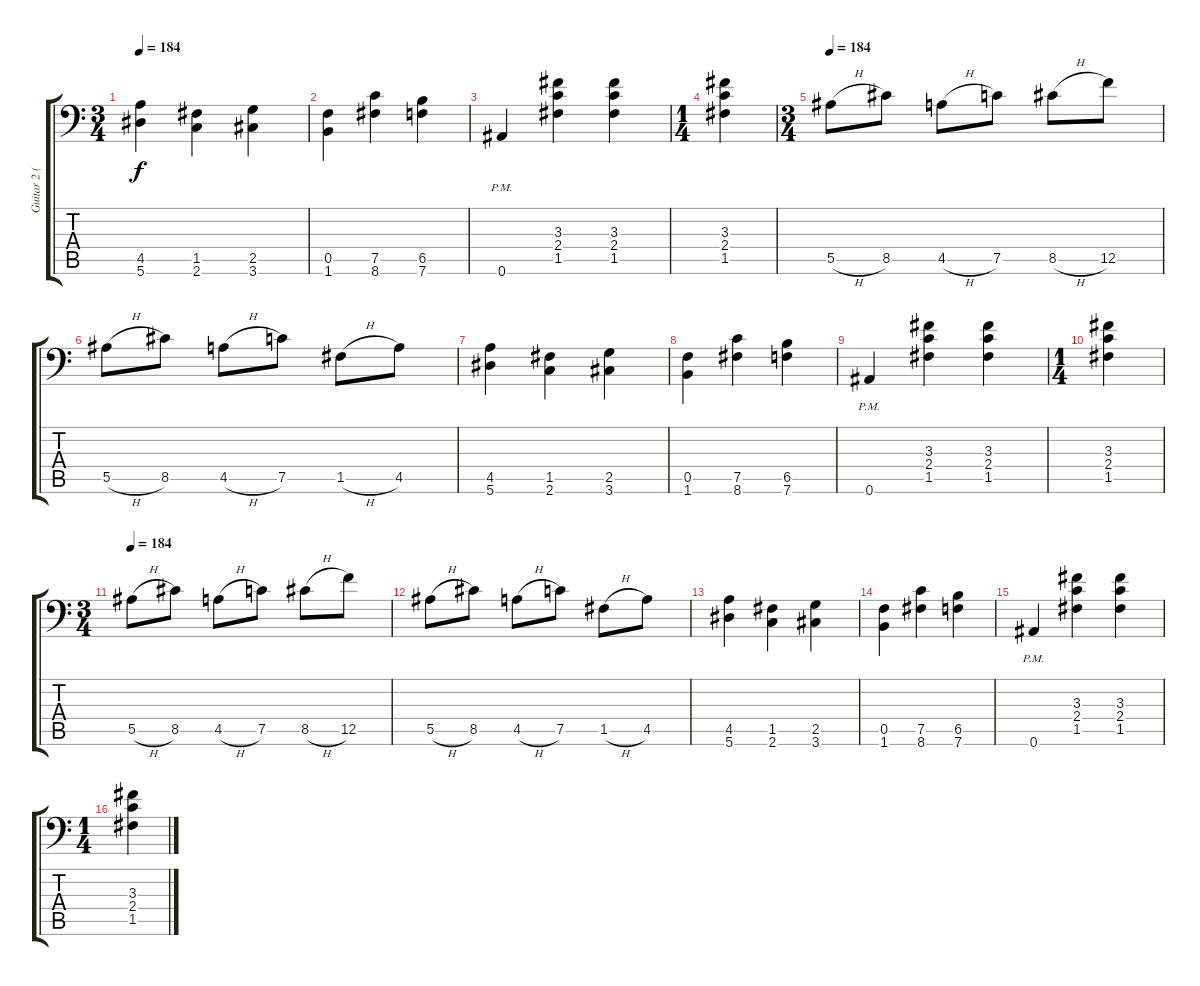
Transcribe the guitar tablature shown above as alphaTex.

\track ("Guitar 2 (Left)" "Guitar 2 (") {instrument distortionguitar}
\staff {score tabs}
\tuning (C4 G3 Eb3 Bb2 F2 Bb1) {hide}
\ts (3 4)
\tempo 184
\clef f4
\ks c
(4.5 5.6).4{dy f} (1.5 2.6).4 (2.5 3.6).4 |
(0.5 1.6).4 (7.5 8.6).4 (6.5 7.6).4 |
0.6{pm}.4 (3.3 2.4 1.5).4 (3.3 2.4 1.5).4 |
\ts (1 4)
(3.3 2.4 1.5).4 |
\ts (3 4)
\tempo 184
5.5{h}.8 8.5.8 4.5{h}.8 7.5.8 8.5{h}.8 12.5.8 |
5.5{h}.8 8.5.8 4.5{h}.8 7.5.8 1.5{h}.8 4.5.8 |
(4.5 5.6).4 (1.5 2.6).4 (2.5 3.6).4 |
(0.5 1.6).4 (7.5 8.6).4 (6.5 7.6).4 |
0.6{pm}.4 (3.3 2.4 1.5).4 (3.3 2.4 1.5).4 |
\ts (1 4)
(3.3 2.4 1.5).4 |
\ts (3 4)
\tempo 184
5.5{h}.8 8.5.8 4.5{h}.8 7.5.8 8.5{h}.8 12.5.8 |
5.5{h}.8 8.5.8 4.5{h}.8 7.5.8 1.5{h}.8 4.5.8 |
(4.5 5.6).4 (1.5 2.6).4 (2.5 3.6).4 |
(0.5 1.6).4 (7.5 8.6).4 (6.5 7.6).4 |
0.6{pm}.4 (3.3 2.4 1.5).4 (3.3 2.4 1.5).4 |
\ts (1 4)
(3.3 2.4 1.5).4
